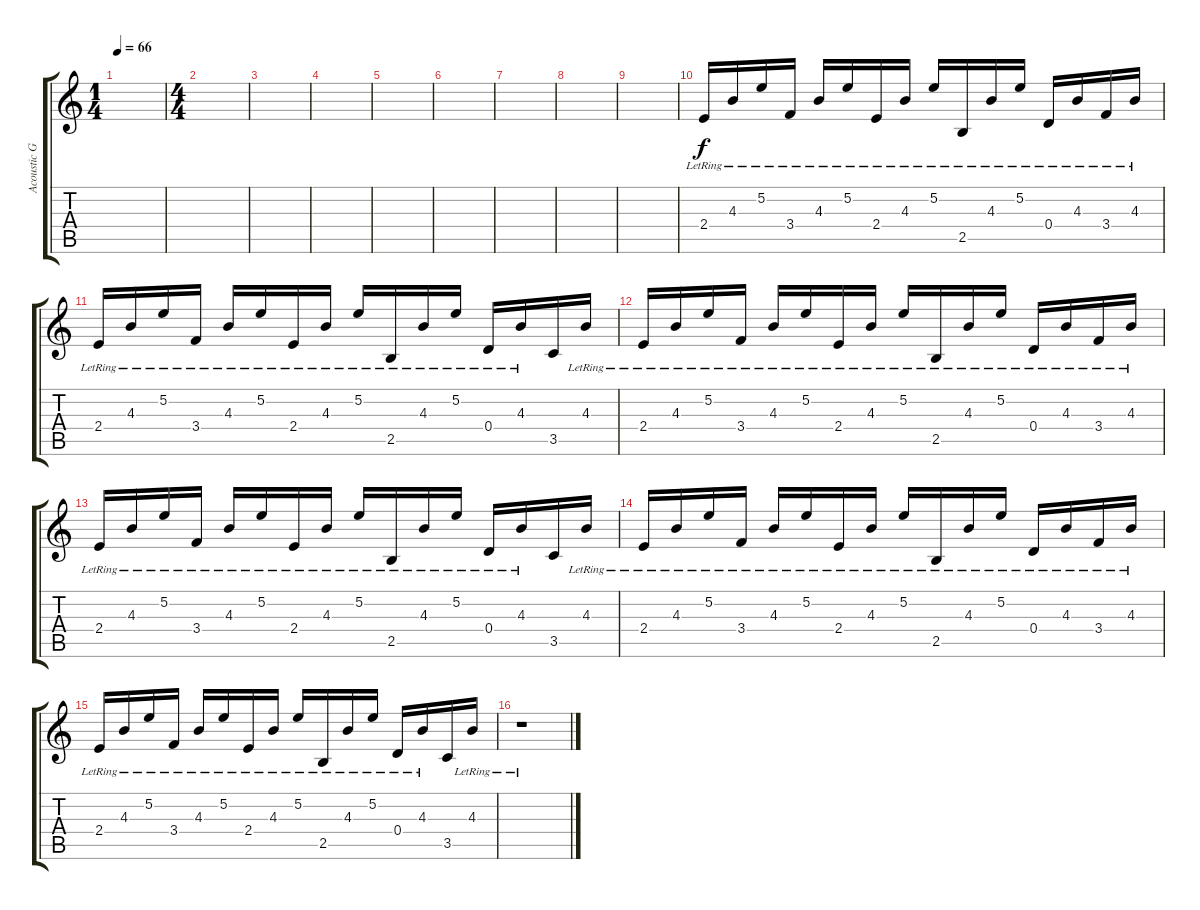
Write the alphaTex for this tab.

\track ("Acoustic Guitar" "Acoustic G") {instrument acousticguitarsteel}
\staff {score tabs}
\tuning (E4 B3 G3 D3 A2 E2) {hide}
\ts (1 4)
\tempo 66
\clef g2
\ks c
|
\ts (4 4)
|
|
|
|
|
|
|
|
2.4{lr}.16 4.3{lr}.16 5.2{lr}.16 3.4{lr}.16 4.3{lr}.16 5.2{lr}.16 2.4{lr}.16 4.3{lr}.16 5.2{lr}.16 2.5{lr}.16 4.3{lr}.16 5.2{lr}.16 0.4{lr}.16 4.3{lr}.16 3.4{lr}.16 4.3{lr}.16 |
2.4{lr}.16 4.3{lr}.16 5.2{lr}.16 3.4{lr}.16 4.3{lr}.16 5.2{lr}.16 2.4{lr}.16 4.3{lr}.16 5.2{lr}.16 2.5{lr}.16 4.3{lr}.16 5.2{lr}.16 0.4{lr}.16 4.3{lr}.16 3.5.16 4.3{lr}.16 |
2.4{lr}.16 4.3{lr}.16 5.2{lr}.16 3.4{lr}.16 4.3{lr}.16 5.2{lr}.16 2.4{lr}.16 4.3{lr}.16 5.2{lr}.16 2.5{lr}.16 4.3{lr}.16 5.2{lr}.16 0.4{lr}.16 4.3{lr}.16 3.4{lr}.16 4.3{lr}.16 |
2.4{lr}.16 4.3{lr}.16 5.2{lr}.16 3.4{lr}.16 4.3{lr}.16 5.2{lr}.16 2.4{lr}.16 4.3{lr}.16 5.2{lr}.16 2.5{lr}.16 4.3{lr}.16 5.2{lr}.16 0.4{lr}.16 4.3{lr}.16 3.5.16 4.3{lr}.16 |
2.4{lr}.16 4.3{lr}.16 5.2{lr}.16 3.4{lr}.16 4.3{lr}.16 5.2{lr}.16 2.4{lr}.16 4.3{lr}.16 5.2{lr}.16 2.5{lr}.16 4.3{lr}.16 5.2{lr}.16 0.4{lr}.16 4.3{lr}.16 3.4{lr}.16 4.3{lr}.16 |
2.4{lr}.16 4.3{lr}.16 5.2{lr}.16 3.4{lr}.16 4.3{lr}.16 5.2{lr}.16 2.4{lr}.16 4.3{lr}.16 5.2{lr}.16 2.5{lr}.16 4.3{lr}.16 5.2{lr}.16 0.4{lr}.16 4.3{lr}.16 3.5.16 4.3{lr}.16 |
r.1
